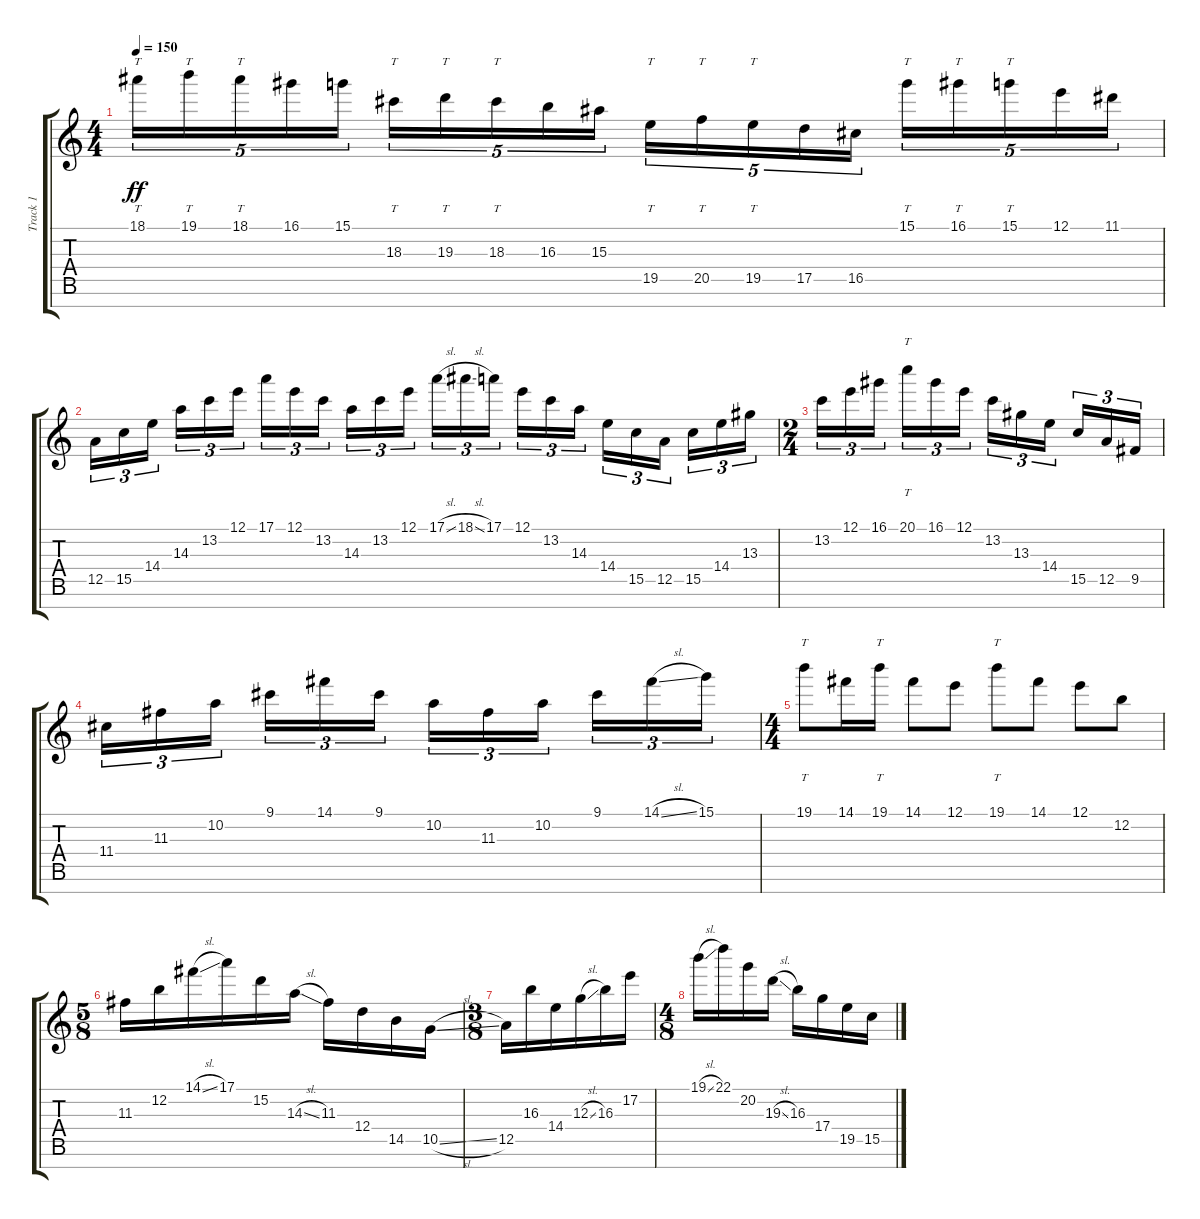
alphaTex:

\track ("Track 1" "Track 1") {instrument distortionguitar}
\staff {score tabs}
\tuning (E4 B3 G3 D3 A2 E2 B1) {hide}
\ts (4 4)
\tempo 150
\clef g2
\ks c
18.1.16{tt tu (5 4) dy ff} 19.1.16{tt tu (5 4)} 18.1.16{tt tu (5 4)} 16.1.16{tu (5 4)} 15.1.16{tu (5 4)} 18.3.16{tt tu (5 4)} 19.3.16{tt tu (5 4)} 18.3.16{tt tu (5 4)} 16.3.16{tu (5 4)} 15.3.16{tu (5 4)} 19.5.16{tt tu (5 4)} 20.5.16{tt tu (5 4)} 19.5.16{tt tu (5 4)} 17.5.16{tu (5 4)} 16.5.16{tu (5 4)} 15.1.16{tt tu (5 4)} 16.1.16{tt tu (5 4)} 15.1.16{tt tu (5 4)} 12.1.16{tu (5 4)} 11.1.16{tu (5 4)} |
12.5.16{tu (3 2)} 15.5.16{tu (3 2)} 14.4.16{tu (3 2) beam splitsecondary} 14.3.16{tu (3 2)} 13.2.16{tu (3 2)} 12.1.16{tu (3 2)} 17.1.16{tu (3 2)} 12.1.16{tu (3 2)} 13.2.16{tu (3 2) beam splitsecondary} 14.3.16{tu (3 2)} 13.2.16{tu (3 2)} 12.1.16{tu (3 2)} 17.1{sl}.16{tu (3 2)} 18.1{sl}.16{tu (3 2)} 17.1.16{tu (3 2) beam splitsecondary} 12.1.16{tu (3 2)} 13.2.16{tu (3 2)} 14.3.16{tu (3 2)} 14.4.16{tu (3 2)} 15.5.16{tu (3 2)} 12.5.16{tu (3 2) beam splitsecondary} 15.5.16{tu (3 2)} 14.4.16{tu (3 2)} 13.3.16{tu (3 2)} |
\ts (2 4)
13.2.16{tu (3 2)} 12.1.16{tu (3 2)} 16.1.16{tu (3 2) beam splitsecondary} 20.1.16{tt tu (3 2)} 16.1.16{tu (3 2)} 12.1.16{tu (3 2)} 13.2.16{tu (3 2)} 13.3.16{tu (3 2)} 14.4.16{tu (3 2) beam splitsecondary} 15.5.16{tu (3 2)} 12.5.16{tu (3 2)} 9.5.16{tu (3 2)} |
11.4.16{tu (3 2)} 11.3.16{tu (3 2)} 10.2.16{tu (3 2) beam splitsecondary} 9.1.16{tu (3 2)} 14.1.16{tu (3 2)} 9.1.16{tu (3 2)} 10.2.16{tu (3 2)} 11.3.16{tu (3 2)} 10.2.16{tu (3 2) beam splitsecondary} 9.1.16{tu (3 2)} 14.1{sl}.16{tu (3 2)} 15.1.16{tu (3 2)} |
\ts (4 4)
19.1.8{tt} 14.1.16 19.1.16{tt} 14.1.8 12.1.8 19.1.8{tt} 14.1.8 12.1.8 12.2.8 |
\ts (5 8)
11.3.16 12.2.16 14.1{sl}.16 17.1.16 15.2.16 14.3{sl}.16 11.3.16 12.4.16 14.5.16 10.5{sl}.16 |
\ts (3 8)
12.5.16 16.3.16 14.4.16 12.3{sl}.16 16.3.16 17.2.16 |
\ts (4 8)
19.1{sl}.16 22.1.16 20.2.16 19.3{sl}.16 16.3.16 17.4.16 19.5.16 15.5.16
